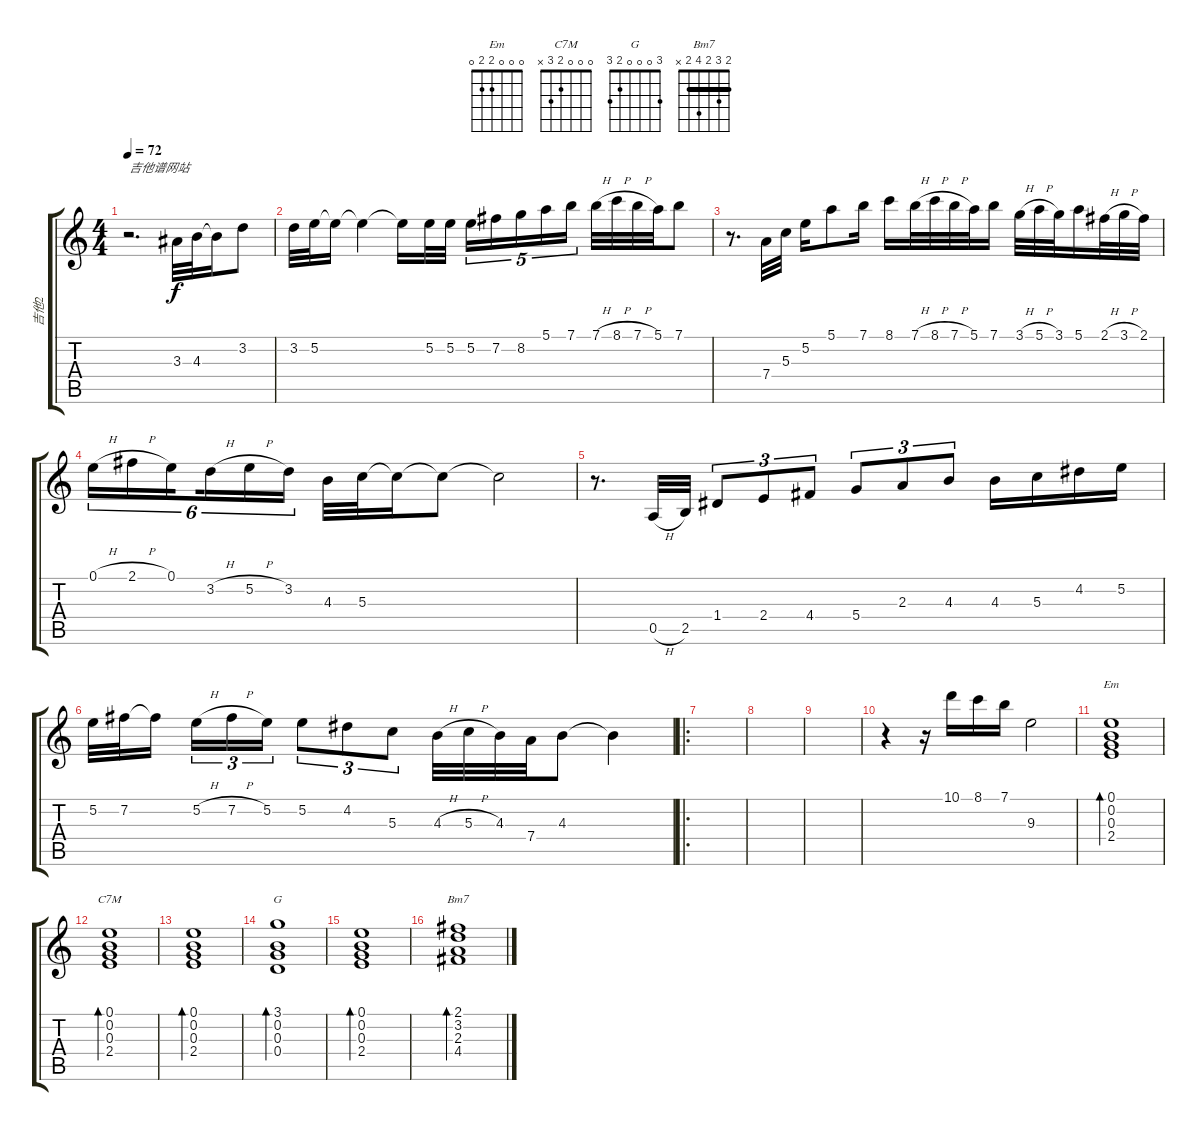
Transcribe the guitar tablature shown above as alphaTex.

\track ("吉他2" "吉他2") {instrument acousticguitarsteel}
\staff {score tabs}
\tuning (E4 B3 G3 D3 A2 E2) {hide}
\chord ("Em" 0 0 0 2 2 0)
\chord ("C7M" 0 0 0 2 3 x)
\chord ("G" 3 0 0 0 2 3)
\chord ("Bm7" 2 3 2 4 2 x) {barre 2}
\ts (4 4)
\tempo 72
\clef g2
\ks c
r.2{d txt "吉他谱网站" dy f instrument acousticguitarsteel} 3.3.32 4.3.32 4.3{t}.16 3.2.8 |
3.2.32 5.2.32 5.2{t}.16 5.2{t}.4 5.2{t}.16 5.2.32 5.2.32 5.2.16{tu (5 4)} 7.2.16{tu (5 4)} 8.2.16{tu (5 4)} 5.1.16{tu (5 4)} 7.1.16{tu (5 4)} 7.1{h}.32 8.1{h}.32 7.1{h}.32 5.1.32 7.1.8 |
r.8{d} 7.4.32 5.3.32 5.2.16 5.1.8 7.1.16 8.1.16 7.1{h}.32 8.1{h}.32 7.1{h}.32 5.1.32 7.1.16 3.1{h}.32 5.1{h}.32 3.1.32 5.1.16 2.1{h}.32 3.1{h}.32 2.1.32 |
0.1{h}.16{tu (6 4)} 2.1{h}.16{tu (6 4)} 0.1.16{tu (6 4) beam splitsecondary} 3.2{h}.16{tu (6 4)} 5.2{h}.16{tu (6 4)} 3.2.16{tu (6 4)} 4.3.32 5.3.32 5.3{t}.16 5.3{t}.8 5.3{t}.2 |
r.8{d} 0.5{h}.32 2.5.32 1.4.8{tu (3 2)} 2.4.8{tu (3 2)} 4.4.8{tu (3 2)} 5.4.8{tu (3 2)} 2.3.8{tu (3 2)} 4.3.8{tu (3 2)} 4.3.16 5.3.16 4.2.16 5.2.16 |
5.2.32 7.2.32 7.2{t}.16{beam splitsecondary} 5.2{h}.16{tu (3 2)} 7.2{h}.16{tu (3 2)} 5.2.16{tu (3 2)} 5.2.8{tu (3 2)} 4.2.8{tu (3 2)} 5.3.8{tu (3 2)} 4.3{h}.32 5.3{h}.32 4.3.32 7.4.32 4.3.8 4.3{t}.4 |
\ro
|
|
|
r.4 r.16 10.1.16 8.1.16 7.1.16 9.3.2 |
(0.1 0.2 0.3 2.4).1{bd 240 ch "Em"} |
(0.1 0.2 0.3 2.4).1{bd 240 ch "C7M"} |
(0.1 0.2 0.3 2.4).1{bd 240} |
(3.1 0.2 0.3 0.4).1{bd 240 ch "G"} |
(0.1 0.2 0.3 2.4).1{bd 240} |
(2.1 3.2 2.3 4.4).1{bd 240 ch "Bm7"}
